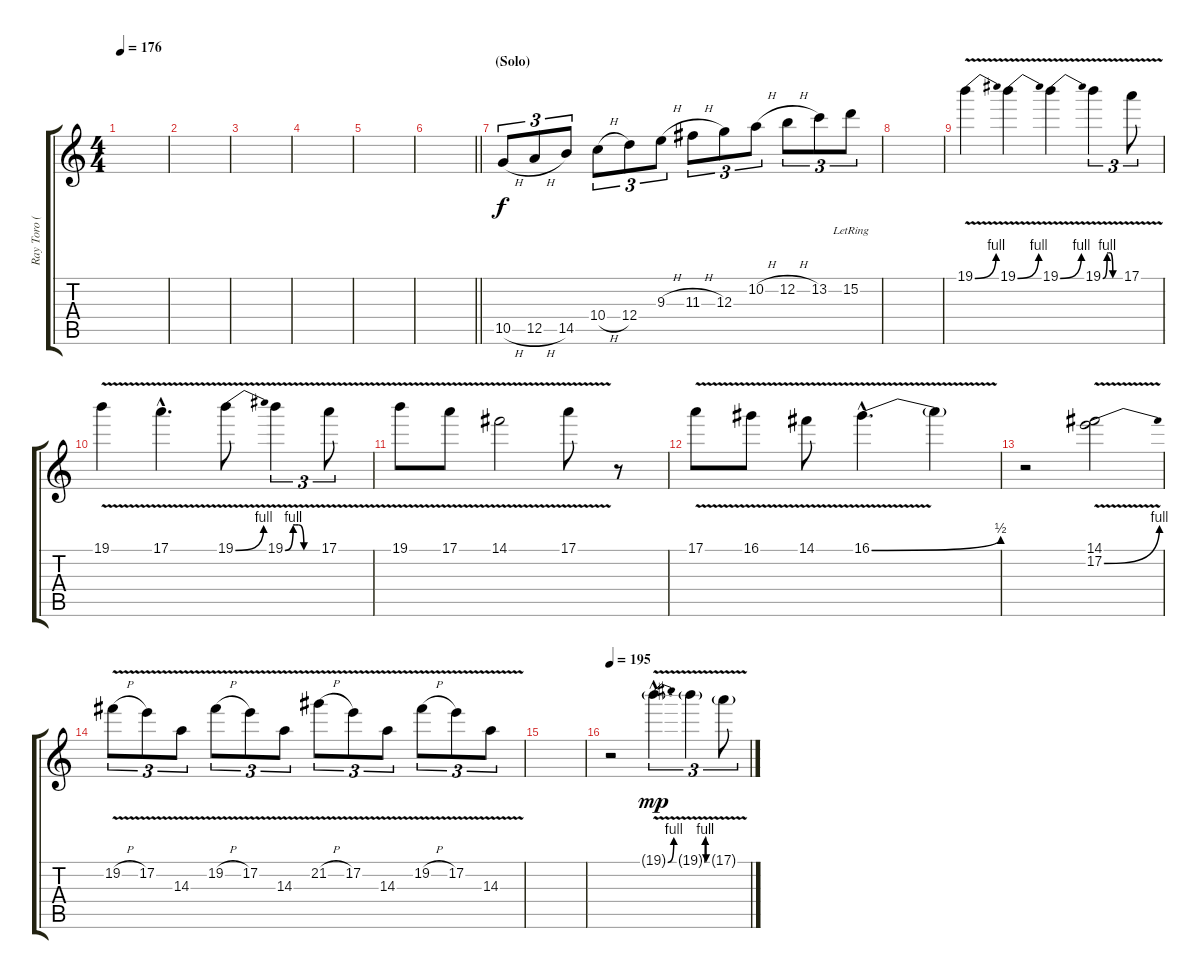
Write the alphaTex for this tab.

\track ("Ray Toro (solo)" "Ray Toro (") {instrument distortionguitar}
\staff {score tabs}
\tuning (E4 B3 G3 D3 A2 E2) {hide}
\ts (4 4)
\tempo 176
\clef g2
\ks c
|
|
|
|
|
\barLineRight lightlight
|
\section ("" "(Solo)")
10.5{h}.8{tu (3 2) volume 15} 12.5{h}.8{tu (3 2)} 14.5.8{tu (3 2)} 10.4{h}.8{tu (3 2)} 12.4.8{tu (3 2)} 9.3{h}.8{tu (3 2)} 11.3{h}.8{tu (3 2)} 12.3.8{tu (3 2)} 10.2{h}.8{tu (3 2)} 12.2{h}.8{tu (3 2)} 13.2.8{tu (3 2)} 15.2{lr}.8{tu (3 2)} |
|
19.1{be (bend 0 0 60 4) v}.4 19.1{be (bend 0 0 60 4) v}.4 19.1{be (bend 0 0 60 4) v}.4 19.1{be (custom 0 0 15 4 20 4 25 4 35 0 60 0) v}.4{tu (3 2)} 17.1{v}.8{tu (3 2)} |
19.1{v}.4 17.1{v hac}.4{d} 19.1{be (bend 0 0 60 4) v}.8 19.1{be (custom 0 0 15 4 20 4 25 4 35 0 60 0) v}.4{tu (3 2)} 17.1{v}.8{tu (3 2)} |
19.1{v}.8 17.1{v}.8 14.1{v}.2 17.1{v}.8 r.8 |
17.1{v}.8 16.1{v}.8 14.1{v}.8 16.1{be (bend 0 0 60 2) v hac}.4{d} 16.1{t}.4 |
r.2 (14.1 17.2{be (bend 0 0 60 4) v}).2 |
19.2{v h}.8{tu (3 2)} 17.2{v}.8{tu (3 2)} 14.3{v}.8{tu (3 2)} 19.2{v h}.8{tu (3 2)} 17.2{v}.8{tu (3 2)} 14.3{v}.8{tu (3 2)} 21.2{v h}.8{tu (3 2)} 17.2{v}.8{tu (3 2)} 14.3{v}.8{tu (3 2)} 19.2{v h}.8{tu (3 2)} 17.2{v}.8{tu (3 2)} 14.3{v}.8{tu (3 2)} |
|
\tempo 195
r.2 19.1{be (bend 0 0 60 4) v g hac}.4{d tu (3 2) dy mp} 19.1{be (custom 0 0 15 4 20 4 25 4 35 0 60 0) v g}.4{tu (3 2)} 17.1{v g}.8{tu (3 2)}
